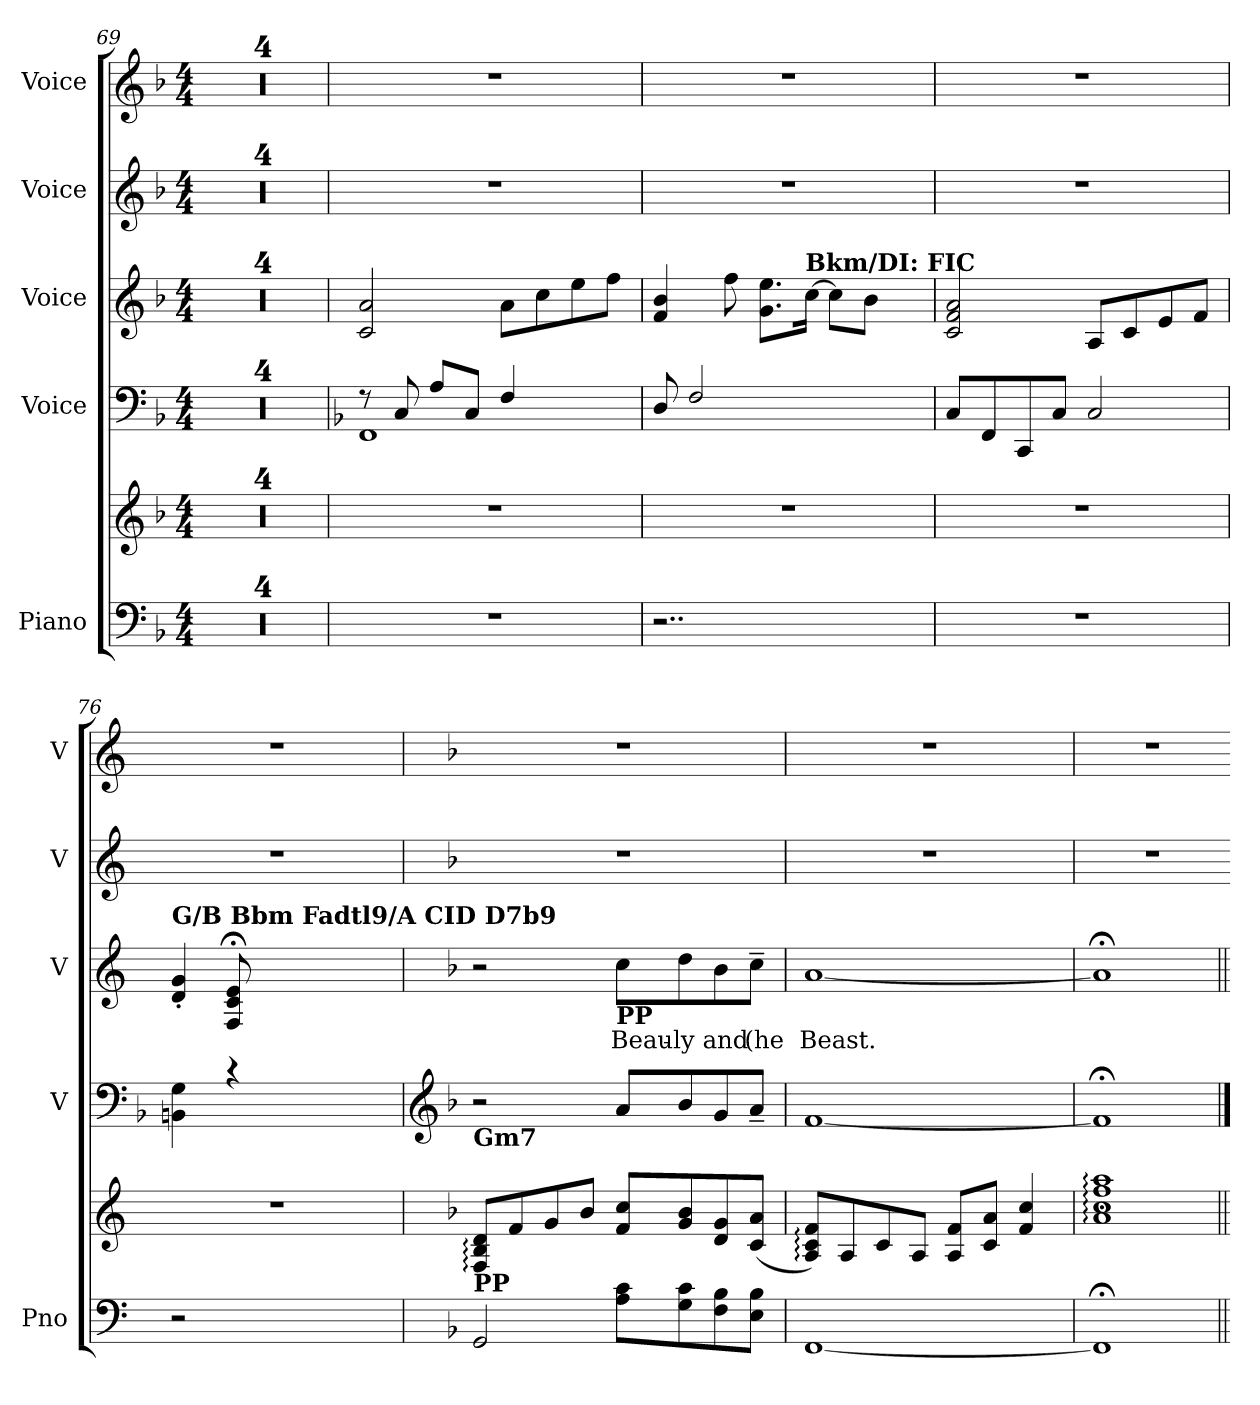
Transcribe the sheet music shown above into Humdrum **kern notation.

**kern	**kern	**kern	**kern	**text	**kern	**kern
*part5	*part5	*part4	*part3	*part3	*part2	*part1
*staff6	*staff5	*staff4	*staff3	*staff3	*staff2	*staff1
*I"Piano	*	*I"Voice	*I"Voice	*	*I"Voice	*I"Voice
*I'Pno	*	*I'V	*I'V	*	*I'V	*I'V
!!LO:LB:g=z
*clefF4	*clefG2	*clefF4	*clefG2	*	*clefG2	*clefG2
*k[b-]	*k[b-]	*k[b-]	*k[b-]	*	*k[b-]	*k[b-]
*M4/4	*M4/4	*M4/4	*M4/4	*	*M4/4	*M4/4
=69	=69	=69	=69	=69	=69	=69
1r	1r	1r	1r	.	1r	1r
=70	=70	=70	=70	=70	=70	=70
1r	1r	1r	1r	.	1r	1r
=71	=71	=71	=71	=71	=71	=71
1r	1r	1r	1r	.	1r	1r
=72	=72	=72	=72	=72	=72	=72
1r	1r	1r	1r	.	1r	1r
!!LO:LB:g=z
=73	=73	=73	=73	=73	=73	=73
*k[]	*k[]	*	*k[]	*	*k[]	*k[]
*	*	*^	*	*	*	*
1r	1r	8rF	1FF	2c/ 2a/	.	1r	1r
.	.	8C/	.	.	.	.	.
.	.	8A/L	.	.	.	.	.
.	.	8C/J	.	.	.	.	.
.	.	4F/	.	8a\L	.	.	.
.	.	.	.	8cc\	.	.	.
.	.	4ryy	.	8ee\	.	.	.
.	.	.	.	8ff\J	.	.	.
*	*	*v	*v	*	*	*	*
=74	=74	=74	=74	=74	=74	=74
2..r	1r	8D/	4f/ 4b/	.	1r	1r
.	.	2F/	.	.	.	.
.	.	.	8ff\	.	.	.
.	.	.	8.g\ 8.ee\L	.	.	.
!	!	!	!LO:TX:a:B:t=Bkm/DI&colon; FIC	!	!	!
.	.	.	[>16cc\Jk	.	.	.
.	.	4.ryy	8cc\L]	.	.	.
.	.	.	8b\J	.	.	.
8ryy	.	.	8ryy	.	.	.
=75	=75	=75	=75	=75	=75	=75
1r	1r	8C/L	2c/ 2f/ 2a/	.	1r	1r
.	.	8FF/	.	.	.	.
.	.	8CC/	.	.	.	.
.	.	8C/J	.	.	.	.
.	.	2C/	8A/L	.	.	.
.	.	.	8c/	.	.	.
.	.	.	8e/	.	.	.
.	.	.	8f/J	.	.	.
=76	=76	=76	=76	=76	=76	=76
!	!	!	!LO:TX:a:B:t=G/B Bbm Fadtl9/A CID D7b9	!	!	!
2r	1r	4BBn\ 4G\	4d/'< 4g/'<	.	1r	1r
.	.	4rB	8F/;< 8c/;< 8e/;<L	.	.	.
.	.	.	2ryy	.	.	.
2ryy	.	2ryy	.	.	.	.
.	.	.	8ryy	.	.	.
!!LO:LB:g=z
=77	=77	=77	=77	=77	=77	=77
*	*	*clefG2	*	*	*	*
*k[b-]	*k[b-]	*	*k[b-]	*	*k[b-]	*k[b-]
!	!	!LO:TX:b:B:t=Gm7	!	!	!	!
!	!LO:TX:b:B:t=PP	!	!	!	!	!
2GG/	8F/: 8B-/: 8d/:L	2rcc	2rcc	.	1r	1r
.	8f/	.	.	.	.	.
.	8g/	.	.	.	.	.
.	8b-/J	.	.	.	.	.
!	!	!	!LO:TX:b:B:t=PP	!	!	!
!	!	!	!	!LO:LY:b	!	!
8A\ 8c\L	8f/ 8cc/L	8a/L	8cc\L	Beau-	.	.
!	!	!	!	!LO:LY:b	!	!
8G\ 8c\	8g/ 8b-/	8b-/	8dd\	-ly	.	.
!	!	!	!	!LO:LY:b	!	!
8F\ 8B-\	8d/ 8g/	8g/	8b-\	and	.	.
!	!	!	!	!LO:LY:b	!	!
8E\ 8B-\J	(>8c/ 8a/J	8a~>/J	8cc~>\J	(he	.	.
=78	=78	=78	=78	=78	=78	=78
!	!	!	!	!LO:LY:b	!	!
[<1FF	8A/: 8c/: 8f/:L)	[<1f	[<1a	Beast.	1r	1r
.	8A/	.	.	.	.	.
.	8c/	.	.	.	.	.
.	8A/J	.	.	.	.	.
.	8A/ 8f/L	.	.	.	.	.
.	8c/ 8a/J	.	.	.	.	.
.	4f/ 4cc/	.	.	.	.	.
=79	=79	=79	=79	=79	=79	=79
*	*^	*	*	*	*	*
*	*	*^	*	*	*	*	*
1FF;<]	1aa:	(1ff:'>	1a: 1cc:	1f;<]	1a;<]	.	1r	1r
*	*v	*v	*v	*	*	*	*	*
=||	=||	==	=||	=	=	=
*-	*-	*-	*-	*-	*-	*-
